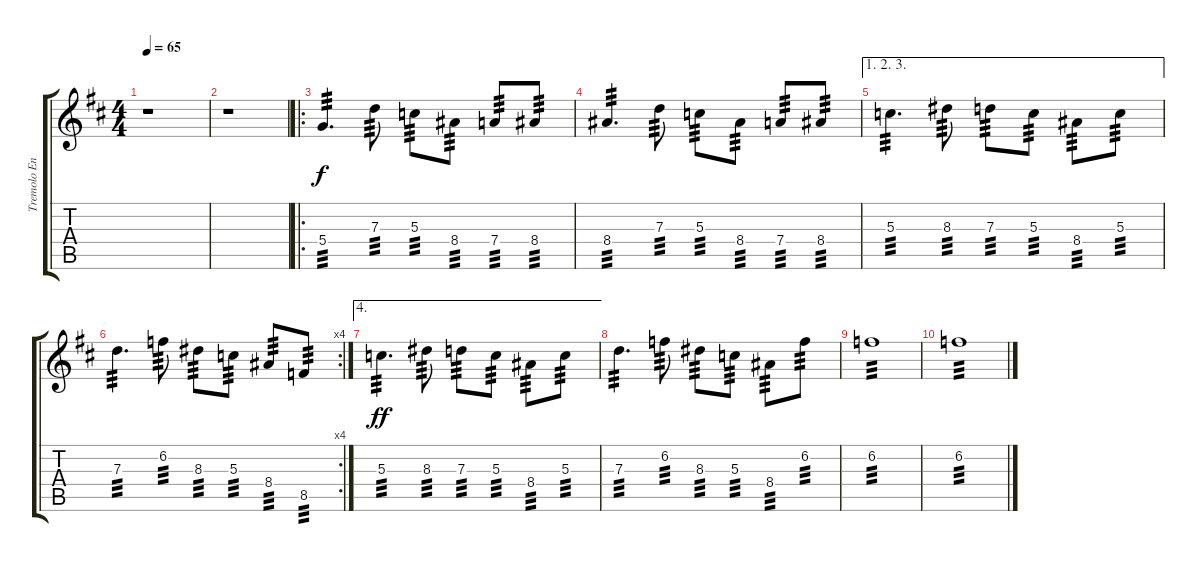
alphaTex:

\track ("Tremolo Ending" "Tremolo En") {instrument distortionguitar}
\staff {score tabs}
\tuning (E4 B3 G3 D3 A2 D2) {hide}
\ts (4 4)
\tempo 65
\clef g2
\ks d
r.1{dy f} |
r.1 |
\ro
5.4.4{d tp 3} 7.3.8{tp 3} 5.3.8{tp 3} 8.4.8{tp 3} 7.4.8{tp 3} 8.4.8{tp 3} |
8.4.4{d tp 3} 7.3.8{tp 3} 5.3.8{tp 3} 8.4.8{tp 3} 7.4.8{tp 3} 8.4.8{tp 3} |
\ae (1 2 3)
5.3.4{d tp 3} 8.3.8{tp 3} 7.3.8{tp 3} 5.3.8{tp 3} 8.4.8{tp 3} 5.3.8{tp 3} |
\rc 4
7.3.4{d tp 3} 6.2.8{tp 3} 8.3.8{tp 3} 5.3.8{tp 3} 8.4.8{tp 3} 8.5.8{tp 3} |
\ae 4
5.3.4{d tp 3 dy ff} 8.3.8{tp 3} 7.3.8{tp 3} 5.3.8{tp 3} 8.4.8{tp 3} 5.3.8{tp 3} |
7.3.4{d tp 3} 6.2.8{tp 3} 8.3.8{tp 3} 5.3.8{tp 3} 8.4.8{tp 3} 6.2.8{tp 3} |
6.2.1{tp 3} |
6.2.1{tp 3}
